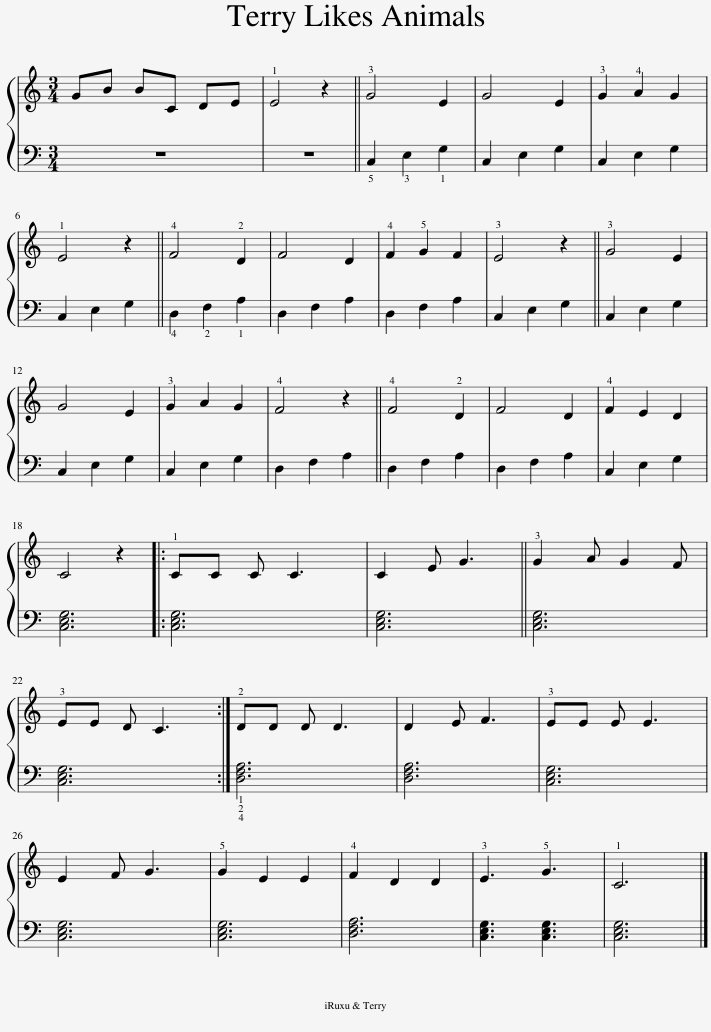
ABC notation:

X:1
%%score { 1 | 2 }
L:1/8
M:3/4
I:linebreak $
K:C
V:1 treble
V:2 bass
V:1
 GB BC DE | !1!E4 z2 || !3!G4 E2 | G4 E2 | !3!G2 !4!A2 G2 |$ %5
 !1!E4 z2 || !4!F4 !2!D2 | F4 D2 | !4!F2 !5!G2 F2 | !3!E4 z2 || %10
 !3!G4 E2 |$ G4 E2 | !3!G2 A2 G2 | !4!F4 z2 || !4!F4 !2!D2 | %15
 F4 D2 | !4!F2 E2 D2 |$ C4 z2 |: !1!CC C C3 | C2 E G3 || %20
 !3!G2 A G2 F |$ !3!EE D C3 :| !2!DD D D3 | D2 E F3 | !3!EE E E3 |$ %25
 E2 F G3 | !5!G2 E2 E2 | !4!F2 D2 D2 | !3!E3 !5!G3 | !1!C6 |] %30
V:2
 z6 | z6 || !5!C,2 !3!E,2 !1!G,2 | C,2 E,2 G,2 | C,2 E,2 G,2 |$ %5
 C,2 E,2 G,2 || !4!D,2 !2!F,2 !1!A,2 | D,2 F,2 A,2 | D,2 F,2 A,2 | C,2 E,2 G,2 || %10
 C,2 E,2 G,2 |$ C,2 E,2 G,2 | C,2 E,2 G,2 | D,2 F,2 A,2 || D,2 F,2 A,2 | %15
 D,2 F,2 A,2 | C,2 E,2 G,2 |$ [C,E,G,]6 |: [C,E,G,]6 | [C,E,G,]6 || %20
 [C,E,G,]6 |$ [C,E,G,]6 :| !4!!2!!1![D,F,A,]6 | [D,F,A,]6 | [C,E,G,]6 |$ %25
 [C,E,G,]6 | [C,E,G,]6 | [D,F,A,]6 | [C,E,G,]3 [C,E,G,]3 | [C,E,G,]6 |] %30
